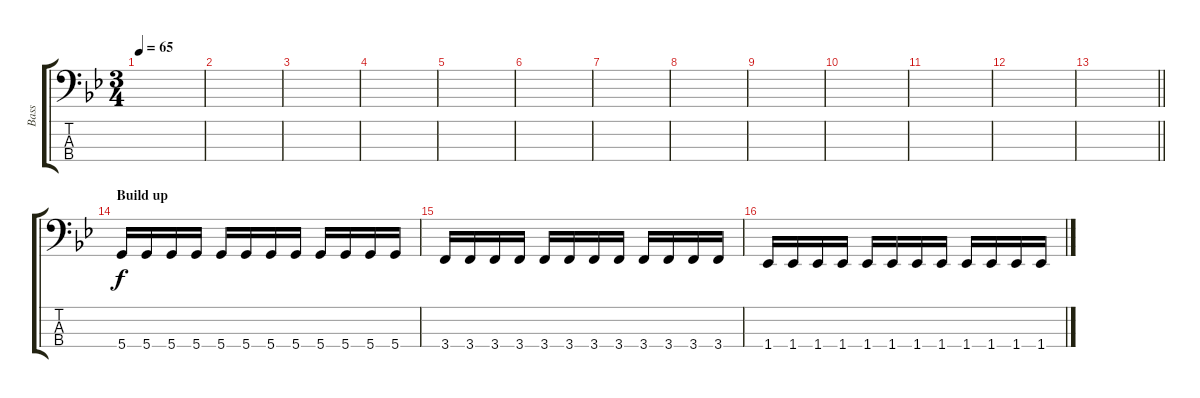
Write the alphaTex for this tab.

\track ("Bass" "Bass") {instrument electricbassfinger}
\staff {score tabs}
\tuning (G2 D2 A1 D1) {hide}
\ts (3 4)
\tempo 65
\clef f4
\ks bb
|
|
|
|
|
|
|
|
|
|
|
|
\barLineRight lightlight
|
\section ("" "Build up")
5.4.16{volume 12} 5.4.16 5.4.16 5.4.16 5.4.16 5.4.16 5.4.16 5.4.16 5.4.16 5.4.16 5.4.16 5.4.16 |
3.4.16 3.4.16 3.4.16 3.4.16 3.4.16 3.4.16 3.4.16 3.4.16 3.4.16 3.4.16 3.4.16 3.4.16 |
1.4.16 1.4.16 1.4.16 1.4.16 1.4.16 1.4.16 1.4.16 1.4.16 1.4.16 1.4.16 1.4.16 1.4.16
